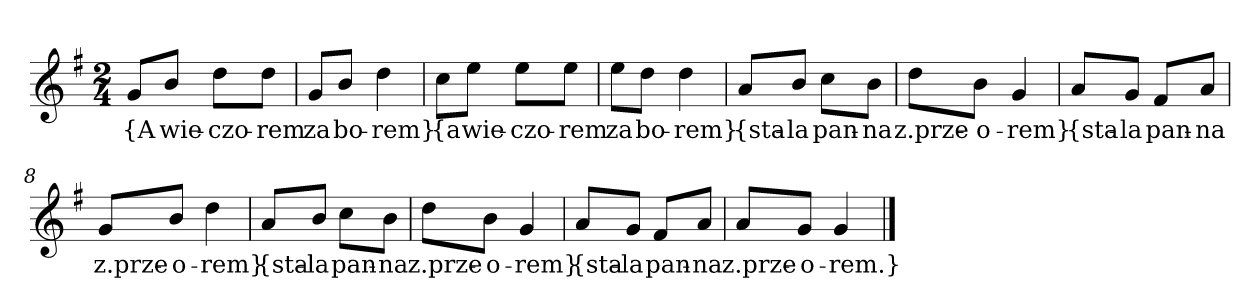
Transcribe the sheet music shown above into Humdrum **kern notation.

**kern	**text
*part1	*part1
*staff1	*staff1
*clefG2	*
*k[f#]	*
*G:	*
*M2/4	*
=	=
8g/L	{A
8b/J	wie-
8dd\L	-czo-
8dd\J	-rem
=2	=2
8g/L	za
8b/J	bo-
4dd	-rem}
=3y	=3y
8cc\L	{a
8ee\J	wie-
8ee\L	-czo-
8ee\J	-rem
=4	=4
8ee\L	za
8dd\J	bo-
4dd	-rem}
=5y	=5y
8a/L	{sta-
8b/J	-la
8cc\L	pan-
8b\J	-na
=6	=6
8dd\L	z.prze-
8b\J	-o-
4g	-rem}
=7y	=7y
8a/L	{sta-
8g/J	-la
8f#/L	pan-
8a/J	-na
=8	=8
8g/L	z.prze-
8b/J	-o-
4dd	-rem}
=9y	=9y
8a/L	{sta-
8b/J	-la
8cc\L	pan-
8b\J	-na
=10	=10
8dd\L	z.prze-
8b\J	-o-
4g	-rem}
=11y	=11y
8a/L	{sta-
8g/J	-la
8f#/L	pan-
8a/J	-na
=12	=12
8a/L	z.prze-
8g/J	-o-
4g	-rem.}
==	==
*-	*-
